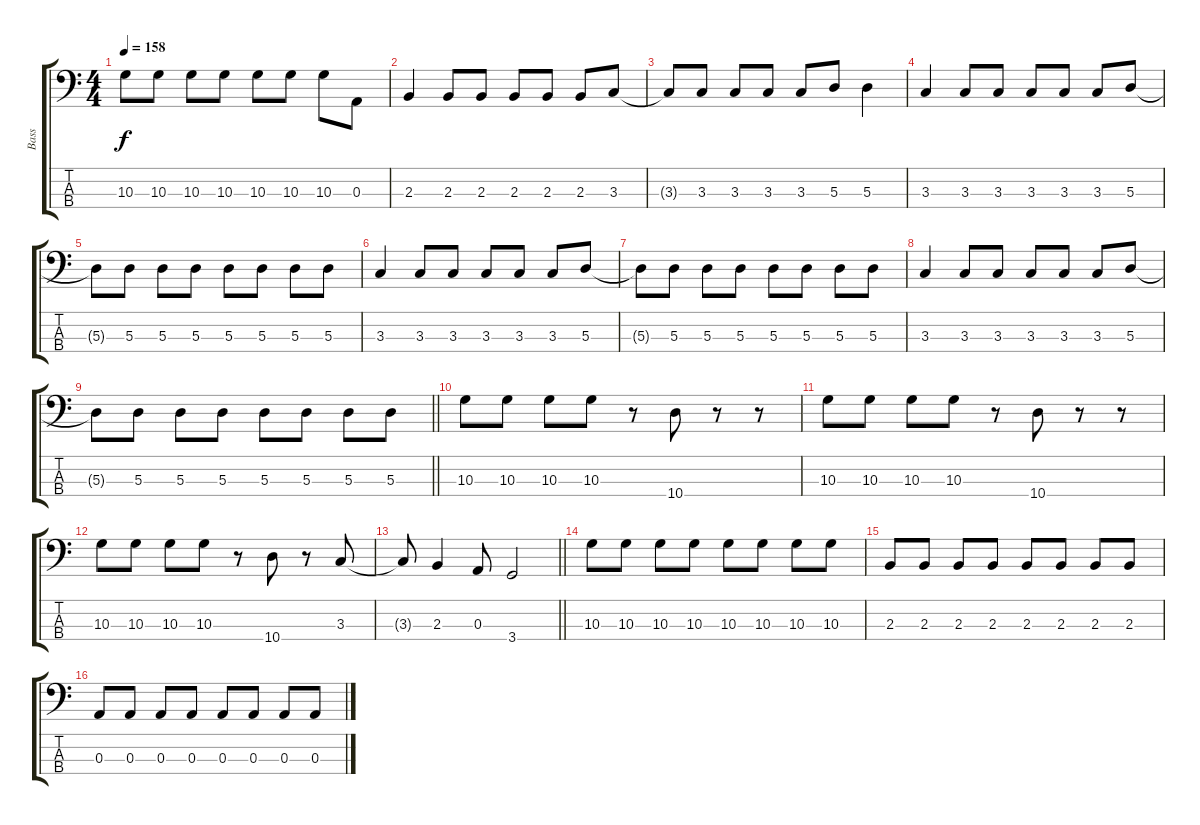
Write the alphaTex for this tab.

\track ("Bass" "Bass") {instrument electricbasspick}
\staff {score tabs}
\tuning (G2 D2 A1 E1) {hide}
\ts (4 4)
\tempo 158
\clef f4
\ks c
10.3{t}.8{dy f} 10.3.8 10.3.8 10.3.8 10.3.8 10.3.8 10.3.8 0.3.8 |
2.3.4 2.3.8 2.3.8 2.3.8 2.3.8 2.3.8 3.3.8 |
3.3{t}.8 3.3.8 3.3.8 3.3.8 3.3.8 5.3.8 5.3.4 |
3.3.4 3.3.8 3.3.8 3.3.8 3.3.8 3.3.8 5.3.8 |
5.3{t}.8 5.3.8 5.3.8 5.3.8 5.3.8 5.3.8 5.3.8 5.3.8 |
3.3.4 3.3.8 3.3.8 3.3.8 3.3.8 3.3.8 5.3.8 |
5.3{t}.8 5.3.8 5.3.8 5.3.8 5.3.8 5.3.8 5.3.8 5.3.8 |
3.3.4 3.3.8 3.3.8 3.3.8 3.3.8 3.3.8 5.3.8 |
\barLineRight lightlight
5.3{t}.8 5.3.8 5.3.8 5.3.8 5.3.8 5.3.8 5.3.8 5.3.8 |
10.3.8 10.3.8 10.3.8 10.3.8 r.8 10.4.8 r.8 r.8 |
10.3.8 10.3.8 10.3.8 10.3.8 r.8 10.4.8 r.8 r.8 |
10.3.8 10.3.8 10.3.8 10.3.8 r.8 10.4.8 r.8 3.3.8 |
\barLineRight lightlight
3.3{t}.8 2.3.4 0.3.8 3.4.2 |
10.3.8 10.3.8 10.3.8 10.3.8 10.3.8 10.3.8 10.3.8 10.3.8 |
2.3.8 2.3.8 2.3.8 2.3.8 2.3.8 2.3.8 2.3.8 2.3.8 |
0.3.8 0.3.8 0.3.8 0.3.8 0.3.8 0.3.8 0.3.8 0.3.8
